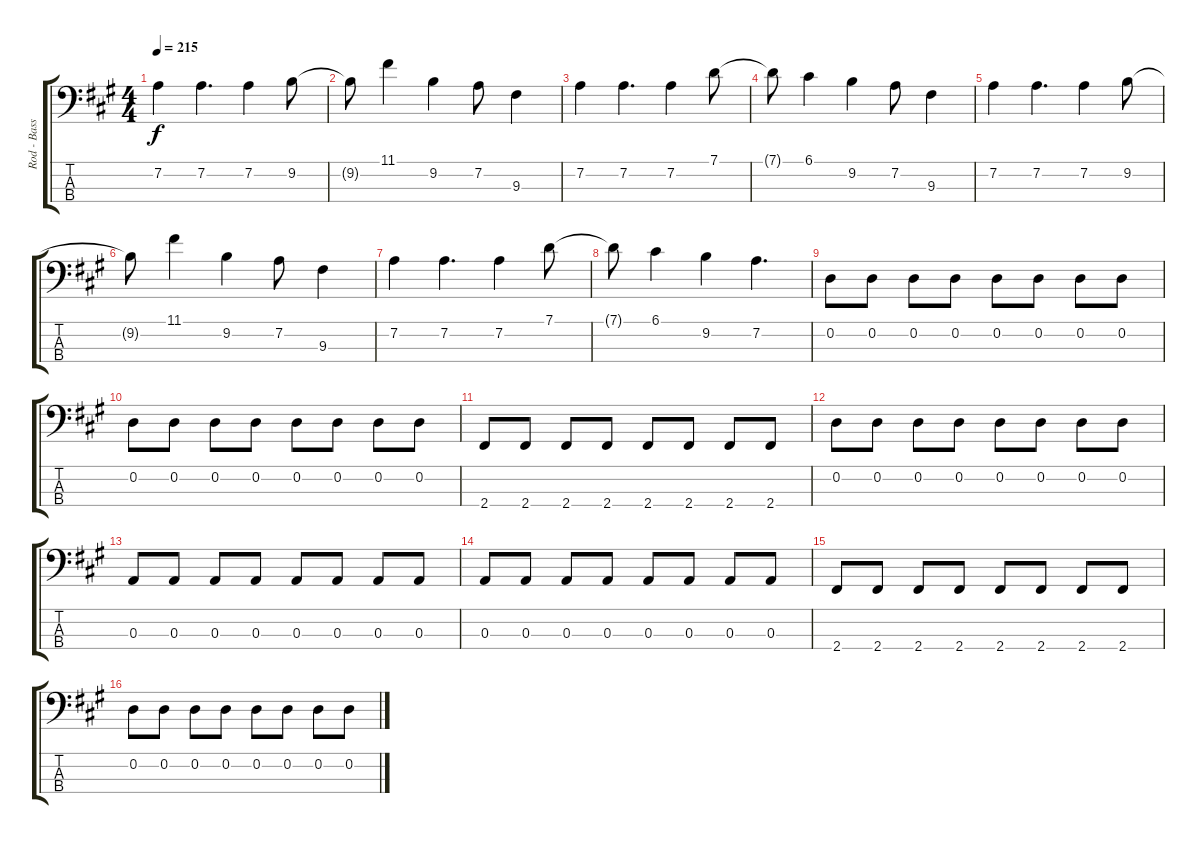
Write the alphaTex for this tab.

\track ("Rod - Bass" "Rod - Bass") {instrument electricbasspick}
\staff {score tabs}
\tuning (G2 D2 A1 E1) {hide}
\ts (4 4)
\tempo 215
\clef f4
\ks a
7.2.4{dy f} 7.2.4{d} 7.2.4 9.2.8 |
9.2{t}.8 11.1.4 9.2.4 7.2.8 9.3.4 |
7.2.4 7.2.4{d} 7.2.4 7.1.8 |
7.1{t}.8 6.1.4 9.2.4 7.2.8 9.3.4 |
7.2.4 7.2.4{d} 7.2.4 9.2.8 |
9.2{t}.8 11.1.4 9.2.4 7.2.8 9.3.4 |
7.2.4 7.2.4{d} 7.2.4 7.1.8 |
7.1{t}.8 6.1.4 9.2.4 7.2.4{d} |
0.2.8 0.2.8 0.2.8 0.2.8 0.2.8 0.2.8 0.2.8 0.2.8 |
0.2.8 0.2.8 0.2.8 0.2.8 0.2.8 0.2.8 0.2.8 0.2.8 |
2.4.8 2.4.8 2.4.8 2.4.8 2.4.8 2.4.8 2.4.8 2.4.8 |
0.2.8 0.2.8 0.2.8 0.2.8 0.2.8 0.2.8 0.2.8 0.2.8 |
0.3.8 0.3.8 0.3.8 0.3.8 0.3.8 0.3.8 0.3.8 0.3.8 |
0.3.8 0.3.8 0.3.8 0.3.8 0.3.8 0.3.8 0.3.8 0.3.8 |
2.4.8 2.4.8 2.4.8 2.4.8 2.4.8 2.4.8 2.4.8 2.4.8 |
0.2.8 0.2.8 0.2.8 0.2.8 0.2.8 0.2.8 0.2.8 0.2.8
